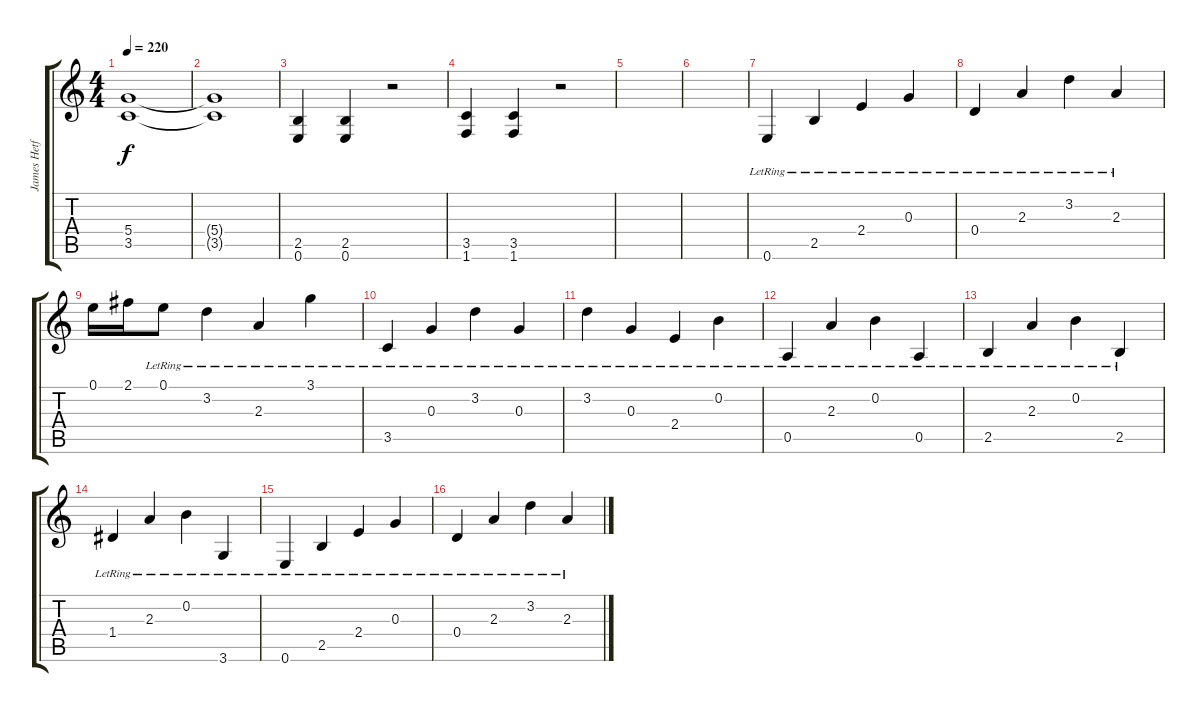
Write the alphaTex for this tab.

\track ("James Hetfield (Rithm & Lead Guitars)" "James Hetf") {instrument distortionguitar}
\staff {score tabs}
\tuning (E4 B3 G3 D3 A2 E2) {hide}
\ts (4 4)
\tempo 220
\clef g2
\ks c
(5.4 3.5).1{dy f} |
(5.4{t} 3.5{t}).1 |
(2.5 0.6).4 (2.5 0.6).4 r.2 |
(3.5 1.6).4 (3.5 1.6).4 r.2 |
|
|
0.6{lr}.4{instrument acousticguitarsteel} 2.5{lr}.4 2.4{lr}.4 0.3{lr}.4 |
0.4{lr}.4 2.3{lr}.4 3.2{lr}.4 2.3{lr}.4 |
0.1.16 2.1.16 0.1{lr}.8 3.2{lr}.4 2.3{lr}.4 3.1{lr}.4 |
3.5{lr}.4 0.3{lr}.4 3.2{lr}.4 0.3{lr}.4 |
3.2{lr}.4 0.3{lr}.4 2.4{lr}.4 0.2{lr}.4 |
0.5{lr}.4 2.3{lr}.4 0.2{lr}.4 0.5{lr}.4 |
2.5{lr}.4 2.3{lr}.4 0.2{lr}.4 2.5{lr}.4 |
1.4{lr}.4 2.3{lr}.4 0.2{lr}.4 3.6{lr}.4 |
0.6{lr}.4 2.5{lr}.4 2.4{lr}.4 0.3{lr}.4 |
0.4{lr}.4 2.3{lr}.4 3.2{lr}.4 2.3{lr}.4
